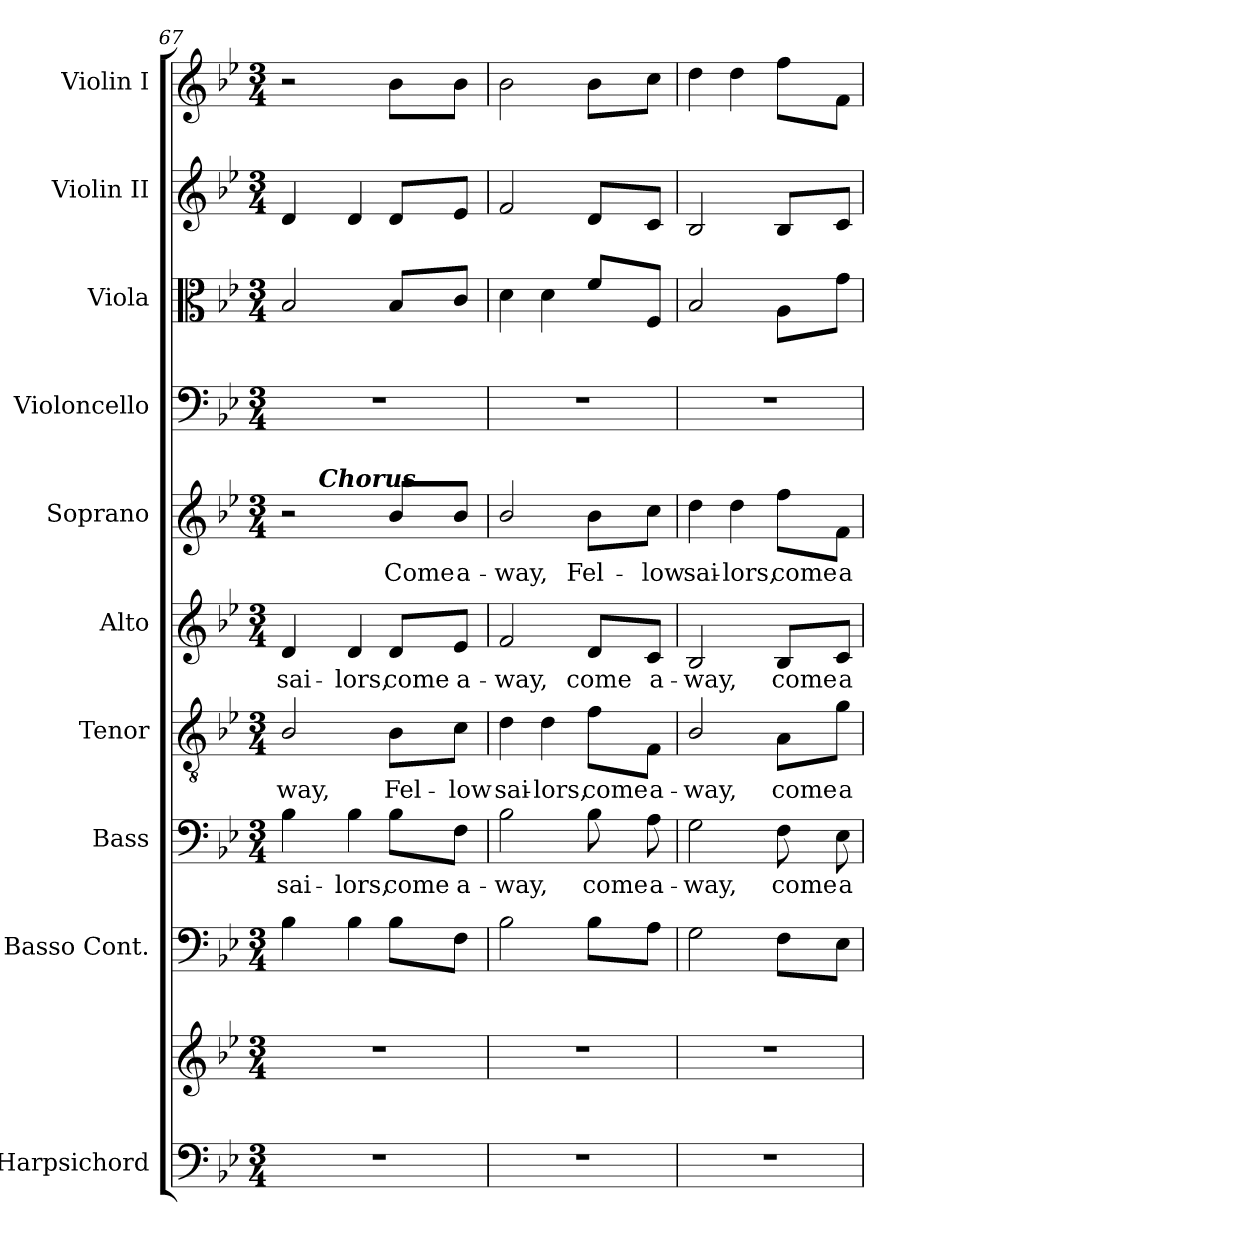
**kern	**kern	**kern	**kern	**text	**kern	**text	**kern	**text	**kern	**text	**kern	**kern	**kern	**kern
*part10	*part10	*part9	*part8	*part8	*part7	*part7	*part6	*part6	*part5	*part5	*part4	*part3	*part2	*part1
*staff11	*staff10	*staff9	*staff8	*staff8	*staff7	*staff7	*staff6	*staff6	*staff5	*staff5	*staff4	*staff3	*staff2	*staff1
*I"Harpsichord	*	*I"Basso Cont.	*I"Bass	*	*I"Tenor	*	*I"Alto	*	*I"Soprano	*	*I"Violoncello	*I"Viola	*I"Violin II	*I"Violin I
*I'Hpsd.	*	*	*I'B.	*	*I'T.	*	*I'A.	*	*I'S.	*	*I'Vc.	*	*	*
*clefF4	*clefG2	*clefF4	*clefF4	*	*clefGv2	*	*clefG2	*	*clefG2	*	*clefF4	*clefC3	*clefG2	*clefG2
*	*	*	*	*	*ITrd7c12	*	*	*	*	*	*	*	*	*
*k[b-e-]	*k[b-e-]	*k[b-e-]	*k[b-e-]	*	*k[b-e-]	*	*k[b-e-]	*	*k[b-e-]	*	*k[b-e-]	*k[b-e-]	*k[b-e-]	*k[b-e-]
*B-:	*B-:	*B-:	*B-:	*	*B-:	*	*B-:	*	*B-:	*	*B-:	*B-:	*B-:	*B-:
*M3/4	*M3/4	*M3/4	*M3/4	*	*M3/4	*	*M3/4	*	*M3/4	*	*M3/4	*M3/4	*M3/4	*M3/4
=67	=67	=67	=67	=67	=67	=67	=67	=67	=67	=67	=67	=67	=67	=67
!LO:N:vis=1	!LO:N:vis=1	!	!	!	!	!	!	!	!	!	!	!	!	!
!	!	!	!	!LO:LY:b:color=#000000	!	!	!	!	!	!	!	!	!	!
!	!	!	!	!	!	!LO:LY:b:color=#000000	!	!	!	!	!	!	!	!
!	!	!	!	!	!	!	!	!LO:LY:b:color=#000000	!	!	!LO:N:vis=1	!	!	!
*	*	*	*	*	*	*	*	*	*^	*	*	*	*	*
2.r	2.r	4B-i\	4B-i\	sai-	2BB-i/	-way,	4di/	sai-	2r	16ryy	.	2.r	2B-i/	4di/	2r
.	.	.	.	.	.	.	.	.	.	32ryy	.	.	.	.	.
.	.	.	.	.	.	.	.	.	.	128...ryy	.	.	.	.	.
!	!	!	!	!	!	!	!	!	!	!LO:TX:a:Bi:t=Chorus	!	!	!	!	!
.	.	.	.	.	.	.	.	.	.	2ryy	.	.	.	.	.
!	!	!	!	!LO:LY:b:color=#000000	!	!	!	!	!	!	!	!	!	!	!
!	!	!	!	!	!	!	!	!LO:LY:b:color=#000000	!	!	!	!	!	!	!
.	.	4B-i\	4B-i\	-lors,	.	.	4di/	-lors,	.	.	.	.	.	4di/	.
!	!	!	!	!LO:LY:b:color=#000000	!	!	!	!	!	!	!	!	!	!	!
!	!	!	!	!	!	!LO:LY:b:color=#000000	!	!	!	!	!	!	!	!	!
!	!	!	!	!	!	!	!	!LO:LY:b:color=#000000	!	!	!	!	!	!	!
!	!	!	!	!	!	!	!	!	!	!	!LO:LY:b:color=#000000	!	!	!	!
.	.	8B-i\L	8B-i\L	come	8BB-i\L	Fel-	8di/L	come	8b-i/L	.	Come	.	8B-i/L	8di/L	8b-i\L
.	.	.	.	.	.	.	.	.	.	8ryy	.	.	.	.	.
!	!	!	!	!LO:LY:b:color=#000000	!	!	!	!	!	!	!	!	!	!	!
!	!	!	!	!	!	!LO:LY:b:color=#000000	!	!	!	!	!	!	!	!	!
!	!	!	!	!	!	!	!	!LO:LY:b:color=#000000	!	!	!	!	!	!	!
!	!	!	!	!	!	!	!	!	!	!	!LO:LY:b:color=#000000	!	!	!	!
.	.	8Fi\J	8Fi\J	a-	8Ci\J	-low	8e-i/J	a-	8b-i/J	.	a-	.	8ci/J	8e-i/J	8b-i\J
.	.	.	.	.	.	.	.	.	.	64ryy	.	.	.	.	.
.	.	.	.	.	.	.	.	.	.	1024ryy	.	.	.	.	.
=68	=68	=68	=68	=68	=68	=68	=68	=68	=68	=68	=68	=68	=68	=68	=68
!LO:N:vis=1	!LO:N:vis=1	!	!	!	!	!	!	!	!	!	!	!	!	!	!
*	*	*	*	*	*	*	*	*	*v	*v	*	*	*	*	*
*	*	*	*	*	*	*	*	*	*^	*	*	*	*	*
!	!	!	!	!LO:LY:b:color=#000000	!	!	!	!	!	!	!	!	!	!	!
*	*	*	*	*	*	*	*	*	*v	*v	*	*	*	*	*
*	*	*	*	*	*	*	*	*	*^	*	*	*	*	*
!	!	!	!	!	!	!LO:LY:b:color=#000000	!	!	!	!	!	!	!	!	!
*	*	*	*	*	*	*	*	*	*v	*v	*	*	*	*	*
*	*	*	*	*	*	*	*	*	*^	*	*	*	*	*
!	!	!	!	!	!	!	!	!LO:LY:b:color=#000000	!	!	!	!	!	!	!
*	*	*	*	*	*	*	*	*	*v	*v	*	*	*	*	*
*	*	*	*	*	*	*	*	*	*^	*	*	*	*	*
!	!	!	!	!	!	!	!	!	!	!	!LO:LY:b:color=#000000	!LO:N:vis=1	!	!	!
*	*	*	*	*	*	*	*	*	*v	*v	*	*	*	*	*
2.r	2.r	2B-i\	2B-i\	-way,	4Di\	sai-	2fi/	-way,	2b-i/	-way,	2.r	4di\	2fi/	2b-i\
!	!	!	!	!	!	!LO:LY:b:color=#000000	!	!	!	!	!	!	!	!
.	.	.	.	.	4Di\	-lors,	.	.	.	.	.	4di\	.	.
!	!	!	!	!LO:LY:b:color=#000000	!	!	!	!	!	!	!	!	!	!
!	!	!	!	!	!	!LO:LY:b:color=#000000	!	!	!	!	!	!	!	!
!	!	!	!	!	!	!	!	!LO:LY:b:color=#000000	!	!	!	!	!	!
!	!	!	!	!	!	!	!	!	!	!LO:LY:b:color=#000000	!	!	!	!
.	.	8B-i\L	8B-i\	come	8Fi\L	come	8di/L	come	8b-i\L	Fel-	.	8fi/L	8di/L	8b-i\L
!	!	!	!	!LO:LY:b:color=#000000	!	!	!	!	!	!	!	!	!	!
!	!	!	!	!	!	!LO:LY:b:color=#000000	!	!	!	!	!	!	!	!
!	!	!	!	!	!	!	!	!LO:LY:b:color=#000000	!	!	!	!	!	!
!	!	!	!	!	!	!	!	!	!	!LO:LY:b:color=#000000	!	!	!	!
.	.	8Ai\J	8Ai\	a-	8FFi\J	a-	8ci/J	a-	8cci\J	-low	.	8Fi/J	8ci/J	8cci\J
=69	=69	=69	=69	=69	=69	=69	=69	=69	=69	=69	=69	=69	=69	=69
!LO:N:vis=1	!LO:N:vis=1	!	!	!	!	!	!	!	!	!	!	!	!	!
!	!	!	!	!LO:LY:b:color=#000000	!	!	!	!	!	!	!	!	!	!
!	!	!	!	!	!	!LO:LY:b:color=#000000	!	!	!	!	!	!	!	!
!	!	!	!	!	!	!	!	!LO:LY:b:color=#000000	!	!	!	!	!	!
!	!	!	!	!	!	!	!	!	!	!LO:LY:b:color=#000000	!LO:N:vis=1	!	!	!
2.r	2.r	2Gi\	2Gi\	-way,	2BB-i/	-way,	2B-i/	-way,	4ddi\	sai-	2.r	2B-i/	2B-i/	4ddi\
!	!	!	!	!	!	!	!	!	!	!LO:LY:b:color=#000000	!	!	!	!
.	.	.	.	.	.	.	.	.	4ddi\	-lors,	.	.	.	4ddi\
!	!	!	!	!LO:LY:b:color=#000000	!	!	!	!	!	!	!	!	!	!
!	!	!	!	!	!	!LO:LY:b:color=#000000	!	!	!	!	!	!	!	!
!	!	!	!	!	!	!	!	!LO:LY:b:color=#000000	!	!	!	!	!	!
!	!	!	!	!	!	!	!	!	!	!LO:LY:b:color=#000000	!	!	!	!
.	.	8Fi\L	8Fi\	come	8AAi\L	come	8B-i/L	come	8ffi\L	come	.	8Ai\L	8B-i/L	8ffi\L
!	!	!	!	!LO:LY:b:color=#000000	!	!	!	!	!	!	!	!	!	!
!	!	!	!	!	!	!LO:LY:b:color=#000000	!	!	!	!	!	!	!	!
!	!	!	!	!	!	!	!	!LO:LY:b:color=#000000	!	!	!	!	!	!
!	!	!	!	!	!	!	!	!	!	!LO:LY:b:color=#000000	!	!	!	!
.	.	8E-i\J	8E-i\	a-	8Gi\J	a-	8ci/J	a-	8fi\J	a-	.	8gi\J	8ci/J	8fi\J
=	=	=	=	=	=	=	=	=	=	=	=	=	=	=
*-	*-	*-	*-	*-	*-	*-	*-	*-	*-	*-	*-	*-	*-	*-
